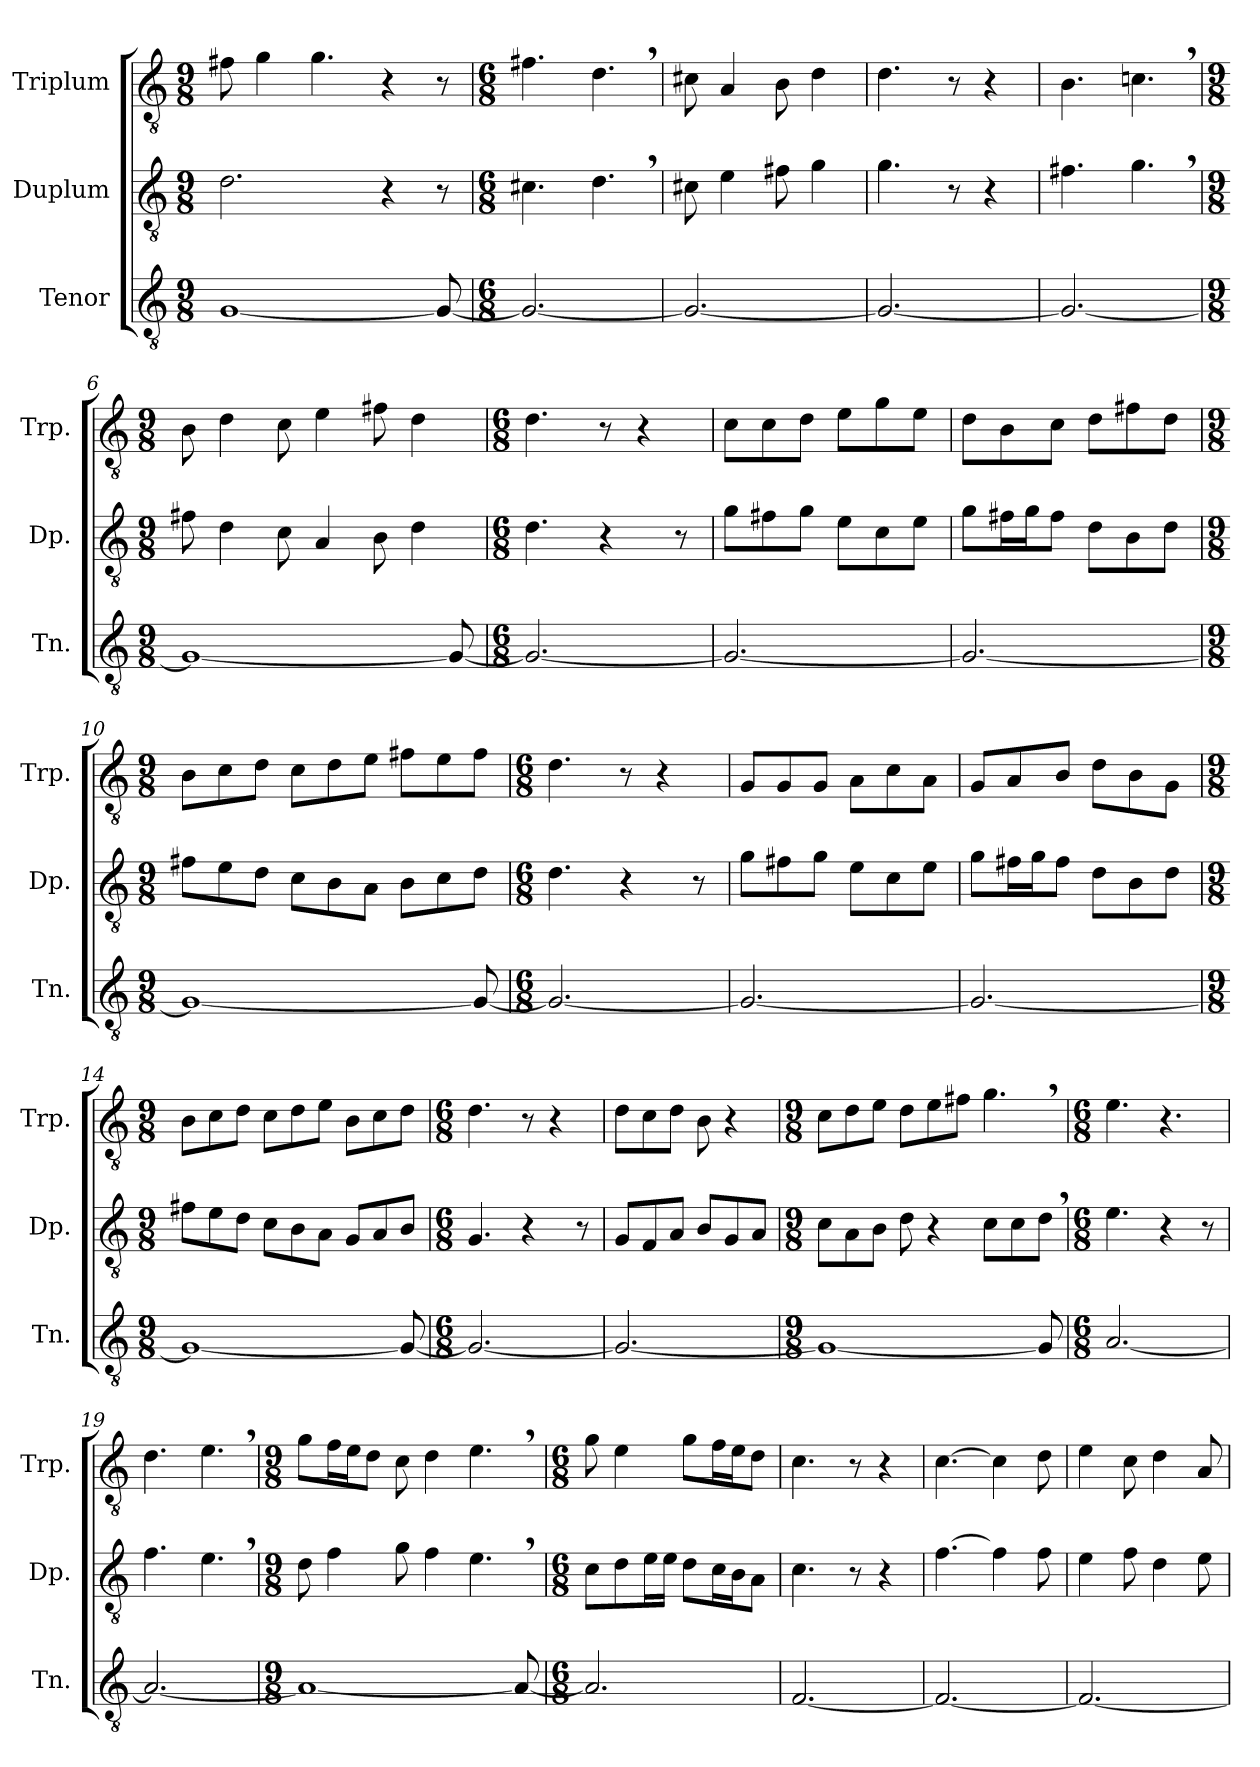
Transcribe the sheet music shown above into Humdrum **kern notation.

**kern	**kern	**kern
*part3	*part2	*part1
*staff3	*staff2	*staff1
*I"Tenor	*I"Duplum	*I"Triplum
*I'Tn.	*I'Dp.	*I'Trp.
*clefGv2	*clefGv2	*clefGv2
*k[]	*k[]	*k[]
*M9/8	*M9/8	*M9/8
=1	=1	=1
[1G	2.d\	8f#X\
.	.	4g\
.	.	4.g\
.	4r	4r
8G/_	8r	8r
=2	=2	=2
*M6/8	*M6/8	*M6/8
2.G/_	4.c#X\	4.f#X\
.	4.d,\	4.d,\
=3	=3	=3
2.G/_	8c#X\	8c#X\
.	4e\	4A/
.	8f#X\	8B\
.	4g\	4d\
=4	=4	=4
2.G/_	4.g\	4.d\
.	8r	8r
.	4r	4r
=5	=5	=5
2.G/_	4.f#X\	4.B\
.	4.g,\	4.cn,\
=6	=6	=6
*M9/8	*M9/8	*M9/8
1G_	8f#X\	8B\
.	4d\	4d\
.	8c\	8c\
.	4A/	4e\
.	8B\	8f#X\
.	4d\	4d\
8G/_	.	.
=7	=7	=7
*M6/8	*M6/8	*M6/8
2.G/_	4.d\	4.d\
.	4r	8r
.	.	4r
.	8r	.
!!LO:LB:g=z
=8	=8	=8
2.G/_	8g\L	8c\L
.	8f#X\	8c\
.	8g\J	8d\J
.	8e\L	8e\L
.	8c\	8g\
.	8e\J	8e\J
=9	=9	=9
2.G/_	8g\L	8d\L
.	16f#X\L	8B\
.	16g\J	.
.	8f#\J	8c\J
.	8d\L	8d\L
.	8B\	8f#X\
.	8d\J	8d\J
=10	=10	=10
*M9/8	*M9/8	*M9/8
1G_	8f#X\L	8B\L
.	8e\	8c\
.	8d\J	8d\J
.	8c\L	8c\L
.	8B\	8d\
.	8A\J	8e\J
.	8B\L	8f#X\L
.	8c\	8e\
8G/_	8d\J	8f#\J
=11	=11	=11
*M6/8	*M6/8	*M6/8
2.G/_	4.d\	4.d\
.	4r	8r
.	.	4r
.	8r	.
=12	=12	=12
2.G/_	8g\L	8G/L
.	8f#X\	8G/
.	8g\J	8G/J
.	8e\L	8A\L
.	8c\	8c\
.	8e\J	8A\J
!!LO:LB:g=z
=13	=13	=13
2.G/_	8g\L	8G/L
.	16f#X\L	8A/
.	16g\J	.
.	8f#\J	8B/J
.	8d\L	8d\L
.	8B\	8B\
.	8d\J	8G\J
=14	=14	=14
*M9/8	*M9/8	*M9/8
1G_	8f#X\L	8B\L
.	8e\	8c\
.	8d\J	8d\J
.	8c\L	8c\L
.	8B\	8d\
.	8A\J	8e\J
.	8G/L	8B\L
.	8A/	8c\
8G/_	8B/J	8d\J
=15	=15	=15
*M6/8	*M6/8	*M6/8
2.G/_	4.G/	4.d\
.	4r	8r
.	.	4r
.	8r	.
=16	=16	=16
2.G/_	8G/L	8d\L
.	8F/	8c\
.	8A/J	8d\J
.	8B/L	8B\
.	8G/	4r
.	8A/J	.
=17	=17	=17
*M9/8	*M9/8	*M9/8
1G_	8c\L	8c\L
.	8A\	8d\
.	8B\J	8e\J
.	8d\	8d\L
.	4r	8e\
.	.	8f#i\J
.	8c\L	4.g,\
.	8c\	.
8G/]	8d,\J	.
!!LO:PB:g=z
=18	=18	=18
*M6/8	*M6/8	*M6/8
[2.A/	4.e\	4.e\
.	4r	4.r
.	8r	.
=19	=19	=19
2.A/_	4.f\	4.d\
.	4.e,\	4.e,\
=20	=20	=20
*M9/8	*M9/8	*M9/8
1A_	8d\	8g\L
.	4f\	16f\L
.	.	16e\J
.	.	8d\J
.	8g\	8c\
.	4f\	4d\
.	4.e,\	4.e,\
8A/_	.	.
=21	=21	=21
*M6/8	*M6/8	*M6/8
2.A/]	8c\L	8g\
.	8d\	4e\
*	*tremolo	*
.	16e\	.
.	16e\JJ	.
*	*Xtremolo	*
.	8d\L	8g\L
.	16c\L	16f\L
.	16B\J	16e\J
.	8A\J	8d\J
=22	=22	=22
[2.F/	4.c\	4.c\
.	8r	8r
.	4r	4r
=23	=23	=23
2.F/_	[4.f\	[4.c\
.	4f\]	4c\]
.	8f\	8d\
=24	=24	=24
2.F/_	4e\	4e\
.	8f\	8c\
.	4d\	4d\
.	8e\	8A/
=	=	=
*-	*-	*-
